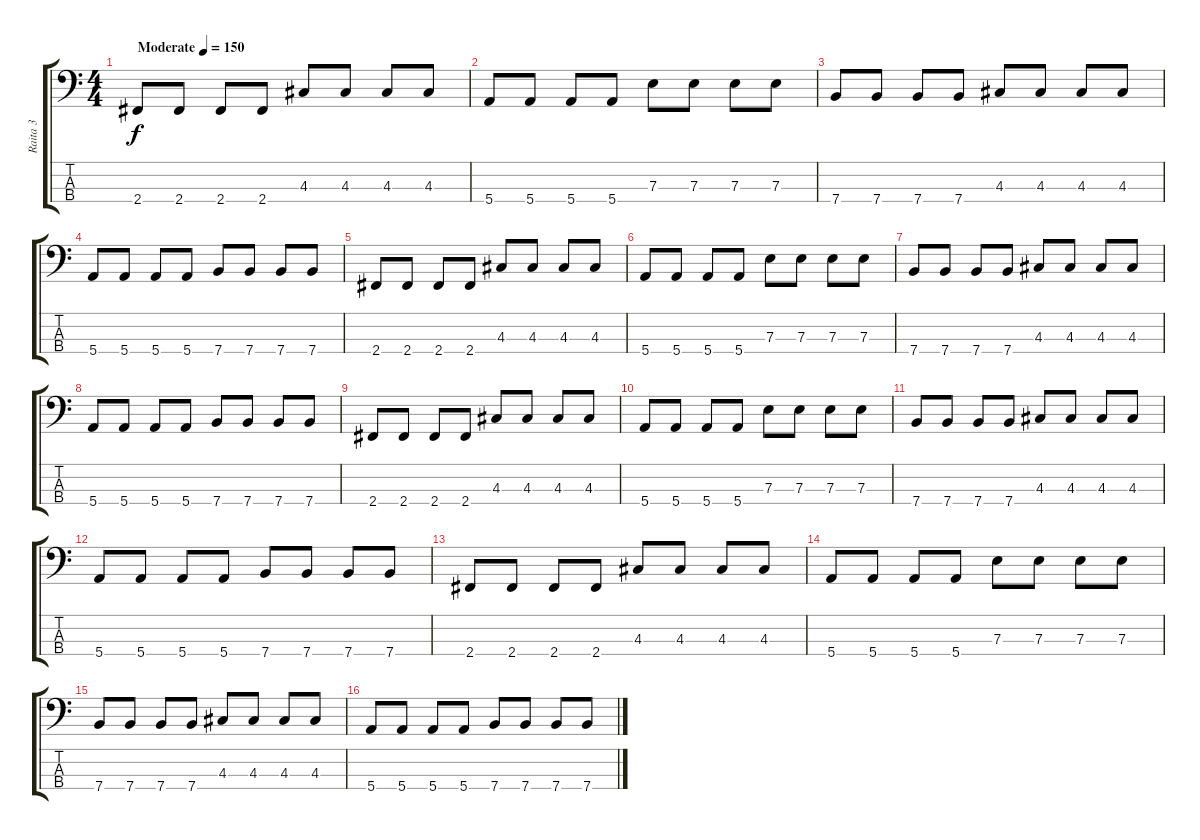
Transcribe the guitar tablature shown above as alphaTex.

\track ("Raita 3" "Raita 3") {instrument electricbassfinger}
\staff {score tabs}
\tuning (G2 D2 A1 E1) {hide}
\ts (4 4)
\tempo (150 "Moderate")
\clef f4
\ks c
2.4.8{dy f instrument electricbassfinger} 2.4.8 2.4.8 2.4.8 4.3.8 4.3.8 4.3.8 4.3.8 |
5.4.8 5.4.8 5.4.8 5.4.8 7.3.8 7.3.8 7.3.8 7.3.8 |
7.4.8 7.4.8 7.4.8 7.4.8 4.3.8 4.3.8 4.3.8 4.3.8 |
5.4.8 5.4.8 5.4.8 5.4.8 7.4.8 7.4.8 7.4.8 7.4.8 |
2.4.8 2.4.8 2.4.8 2.4.8 4.3.8 4.3.8 4.3.8 4.3.8 |
5.4.8 5.4.8 5.4.8 5.4.8 7.3.8 7.3.8 7.3.8 7.3.8 |
7.4.8 7.4.8 7.4.8 7.4.8 4.3.8 4.3.8 4.3.8 4.3.8 |
5.4.8 5.4.8 5.4.8 5.4.8 7.4.8 7.4.8 7.4.8 7.4.8 |
2.4.8 2.4.8 2.4.8 2.4.8 4.3.8 4.3.8 4.3.8 4.3.8 |
5.4.8 5.4.8 5.4.8 5.4.8 7.3.8 7.3.8 7.3.8 7.3.8 |
7.4.8 7.4.8 7.4.8 7.4.8 4.3.8 4.3.8 4.3.8 4.3.8 |
5.4.8 5.4.8 5.4.8 5.4.8 7.4.8 7.4.8 7.4.8 7.4.8 |
2.4.8 2.4.8 2.4.8 2.4.8 4.3.8 4.3.8 4.3.8 4.3.8 |
5.4.8 5.4.8 5.4.8 5.4.8 7.3.8 7.3.8 7.3.8 7.3.8 |
7.4.8 7.4.8 7.4.8 7.4.8 4.3.8 4.3.8 4.3.8 4.3.8 |
5.4.8 5.4.8 5.4.8 5.4.8 7.4.8 7.4.8 7.4.8 7.4.8
